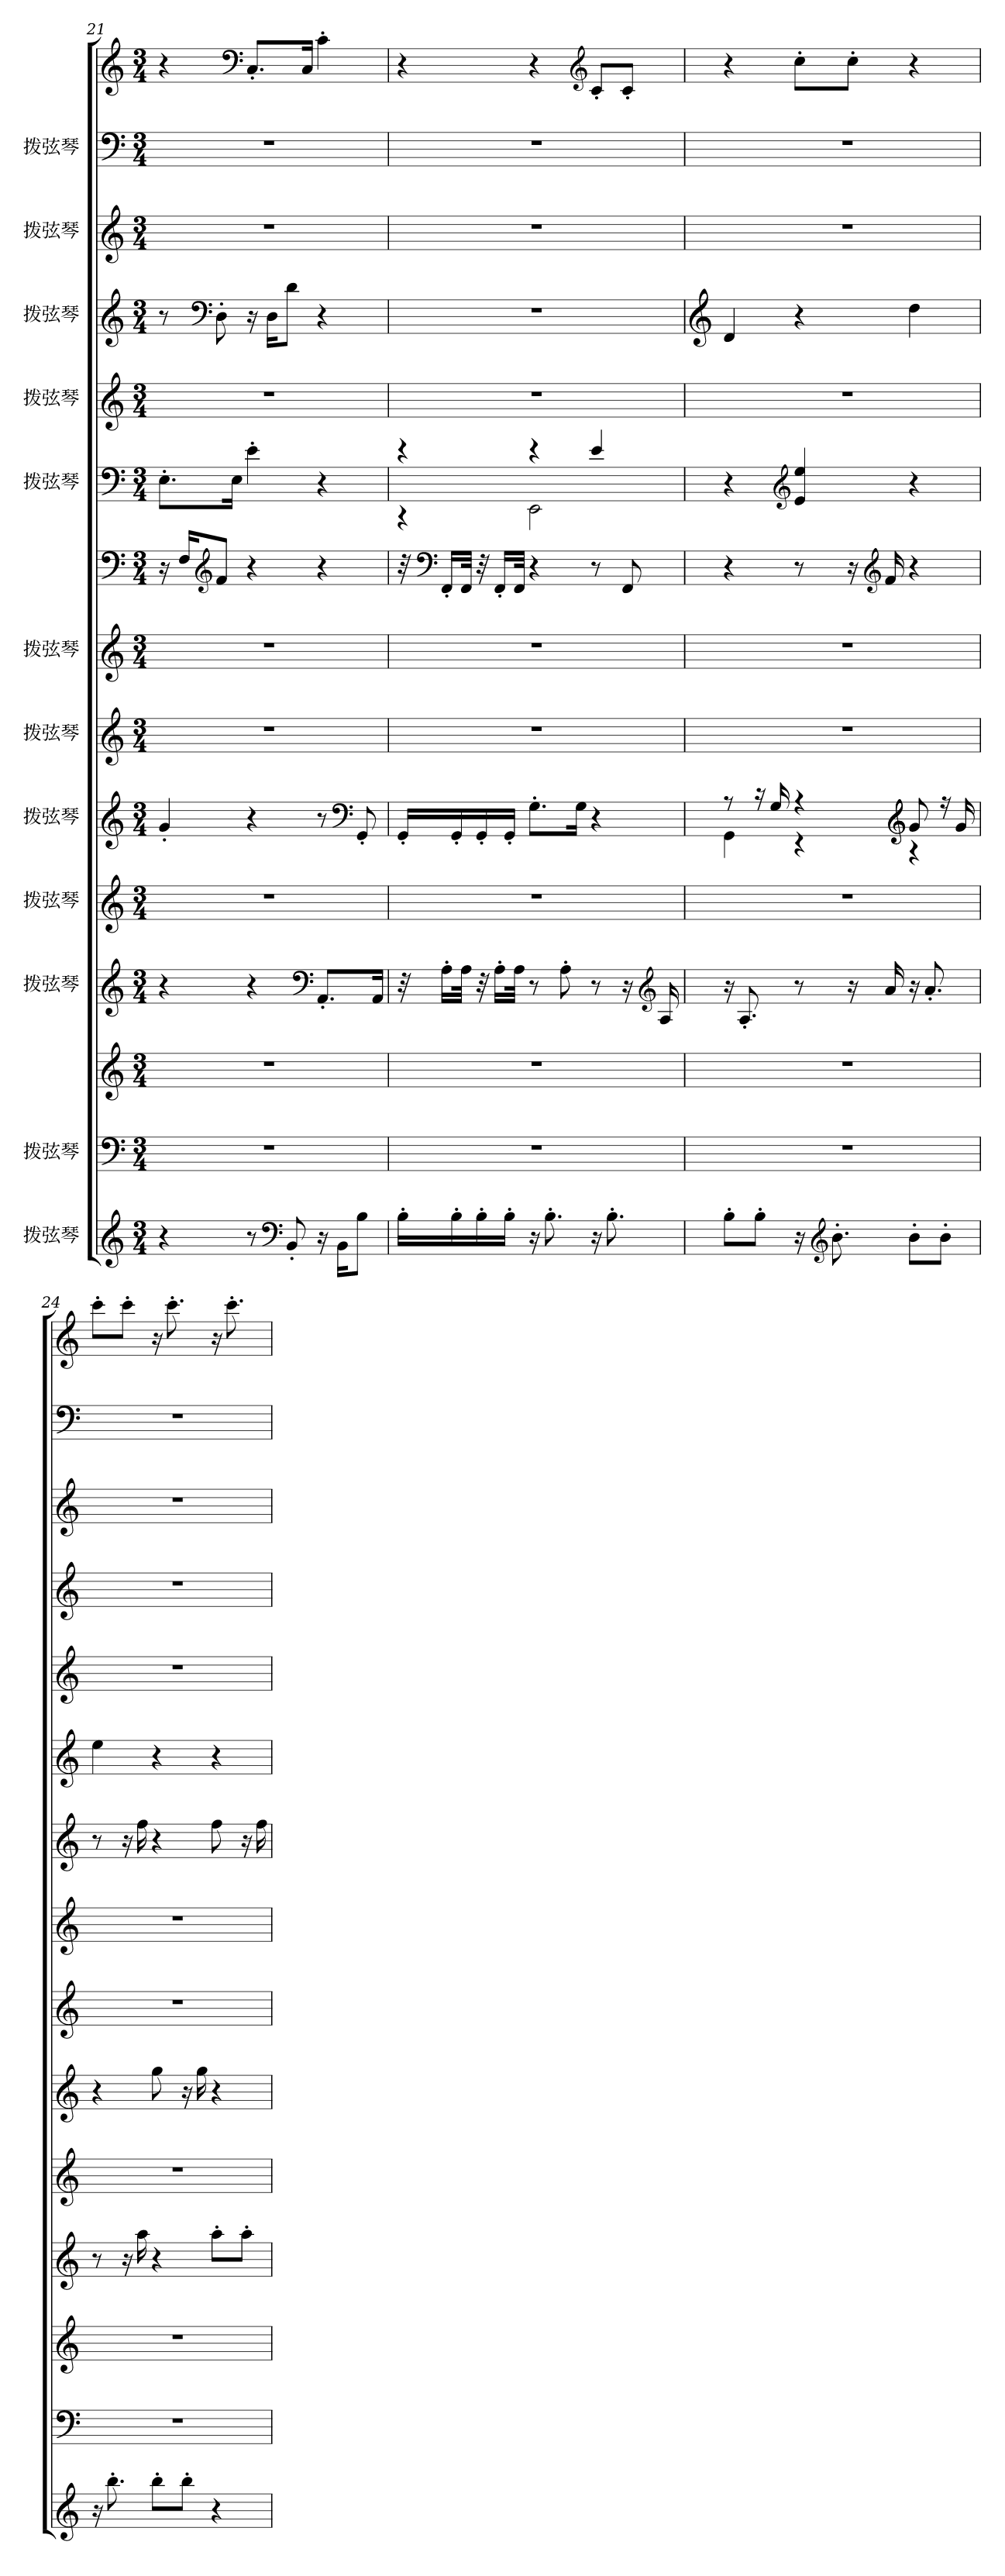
**kern	**kern	**kern	**kern	**kern	**kern	**kern	**kern	**kern	**kern	**kern	**kern	**kern	**kern	**kern
*part12	*part11	*part11	*part10	*part9	*part8	*part7	*part6	*part6	*part5	*part4	*part3	*part2	*part1	*part1
*staff15	*staff14	*staff13	*staff12	*staff11	*staff10	*staff9	*staff8	*staff7	*staff6	*staff5	*staff4	*staff3	*staff2	*staff1
*I"拨弦琴	*I"拨弦琴	*	*I"拨弦琴	*I"拨弦琴	*I"拨弦琴	*I"拨弦琴	*I"拨弦琴	*	*I"拨弦琴	*I"拨弦琴	*I"拨弦琴	*I"拨弦琴	*I"拨弦琴	*
!!LO:PB:g=z
*clefG2	*clefF4	*clefG2	*clefG2	*clefG2	*clefG2	*clefG2	*clefG2	*clefF4	*clefF4	*clefG2	*clefG2	*clefG2	*clefF4	*clefG2
*k[]	*k[]	*k[]	*k[]	*k[]	*k[]	*k[]	*k[]	*k[]	*k[]	*k[]	*k[]	*k[]	*k[]	*k[]
*M3/4	*M3/4	*M3/4	*M3/4	*M3/4	*M3/4	*M3/4	*M3/4	*M3/4	*M3/4	*M3/4	*M3/4	*M3/4	*M3/4	*M3/4
=21	=21	=21	=21	=21	=21	=21	=21	=21	=21	=21	=21	=21	=21	=21
4r	2.r	2.r	4r	2.r	4g'/	2.r	2.r	16r	8.E'\L	2.r	8r	2.r	2.r	4r
.	.	.	.	.	.	.	.	16F/KL	.	.	.	.	.	.
*	*	*	*	*	*	*	*	*clefG2	*	*	*clefF4	*	*	*
.	.	.	.	.	.	.	.	8f/J	.	.	8D'\	.	.	.
.	.	.	.	.	.	.	.	.	16E\Jk	.	.	.	.	.
*	*	*	*	*	*	*	*	*	*	*	*	*	*	*clefF4
8r	.	.	4r	.	4r	.	.	4r	4e'\	.	16r	.	.	8.C'/L
.	.	.	.	.	.	.	.	.	.	.	16D\KL	.	.	.
*clefF4	*	*	*	*	*	*	*	*	*	*	*	*	*	*
8BB'/	.	.	.	.	.	.	.	.	.	.	8d\J	.	.	.
.	.	.	.	.	.	.	.	.	.	.	.	.	.	16C/Jk
*	*	*	*clefF4	*	*	*	*	*	*	*	*	*	*	*
16r	.	.	8.AA'/L	.	8r	.	.	4r	4r	.	4r	.	.	4c'\
16BB\KL	.	.	.	.	.	.	.	.	.	.	.	.	.	.
*	*	*	*	*	*clefF4	*	*	*	*	*	*	*	*	*
8B\J	.	.	.	.	8GG'/	.	.	.	.	.	.	.	.	.
.	.	.	16AA/Jk	.	.	.	.	.	.	.	.	.	.	.
=22	=22	=22	=22	=22	=22	=22	=22	=22	=22	=22	=22	=22	=22	=22
*	*	*	*	*	*	*	*	*	*^	*	*	*	*	*
16B'\LL	2.r	2.r	32r	2.r	16GG'/LL	2.r	2.r	32r	4r	4r	2.r	2.r	2.r	2.r	4r
*	*	*	*	*	*	*	*	*clefF4	*	*	*	*	*	*	*
.	.	.	16A'\LL	.	.	.	.	16FF'/LL	.	.	.	.	.	.	.
16B'\	.	.	.	.	16GG'/	.	.	.	.	.	.	.	.	.	.
.	.	.	32A\JJk	.	.	.	.	32FF/JJk	.	.	.	.	.	.	.
16B'\	.	.	32r	.	16GG'/	.	.	32r	.	.	.	.	.	.	.
.	.	.	16A'\LL	.	.	.	.	16FF'/LL	.	.	.	.	.	.	.
16B'\JJ	.	.	.	.	16GG'/JJ	.	.	.	.	.	.	.	.	.	.
.	.	.	32A\JJk	.	.	.	.	32FF/JJk	.	.	.	.	.	.	.
16r	.	.	8r	.	8.G'\L	.	.	4r	4r	2EE\	.	.	.	.	4r
8.B'\	.	.	.	.	.	.	.	.	.	.	.	.	.	.	.
.	.	.	8A'\	.	.	.	.	.	.	.	.	.	.	.	.
.	.	.	.	.	16G\Jk	.	.	.	.	.	.	.	.	.	.
*	*	*	*	*	*	*	*	*	*	*	*	*	*	*	*clefG2
16r	.	.	8r	.	4r	.	.	8r	4e/	.	.	.	.	.	8c'/L
8.B'\	.	.	.	.	.	.	.	.	.	.	.	.	.	.	.
.	.	.	16r	.	.	.	.	8FF/	.	.	.	.	.	.	8c'/J
*	*	*	*clefG2	*	*	*	*	*	*	*	*	*	*	*	*
.	.	.	16A/	.	.	.	.	.	.	.	.	.	.	.	.
*	*	*	*	*	*	*	*	*	*v	*v	*	*	*	*	*
!!LO:PB:g=z
=23	=23	=23	=23	=23	=23	=23	=23	=23	=23	=23	=23	=23	=23	=23
*	*	*	*	*	*	*	*	*	*	*	*clefG2	*	*	*
*	*	*	*	*	*^	*	*	*	*	*	*	*	*	*
8B'\L	2.r	2.r	16r	2.r	8r	4GG\	2.r	2.r	4r	4r	2.r	4d/	2.r	2.r	4r
.	.	.	8.A'/	.	.	.	.	.	.	.	.	.	.	.	.
8B'\J	.	.	.	.	16r	.	.	.	.	.	.	.	.	.	.
.	.	.	.	.	16G/	.	.	.	.	.	.	.	.	.	.
*	*	*	*	*	*	*	*	*	*	*clefG2	*	*	*	*	*
16r	.	.	8r	.	4r	4r	.	.	8r	4e/ 4ee/	.	4r	.	.	8cc'\L
*clefG2	*	*	*	*	*	*	*	*	*	*	*	*	*	*	*
8.b'\	.	.	.	.	.	.	.	.	.	.	.	.	.	.	.
.	.	.	16r	.	.	.	.	.	16r	.	.	.	.	.	8cc'\J
*	*	*	*	*	*	*	*	*	*clefG2	*	*	*	*	*	*
.	.	.	16a/	.	.	.	.	.	16f/	.	.	.	.	.	.
*	*	*	*	*	*clefG2	*	*	*	*	*	*	*	*	*	*
8b'\L	.	.	16r	.	8g/	4r	.	.	4r	4r	.	4dd\	.	.	4r
.	.	.	8.a'/	.	.	.	.	.	.	.	.	.	.	.	.
8b'\J	.	.	.	.	16r	.	.	.	.	.	.	.	.	.	.
.	.	.	.	.	16g/	.	.	.	.	.	.	.	.	.	.
*	*	*	*	*	*v	*v	*	*	*	*	*	*	*	*	*
=24	=24	=24	=24	=24	=24	=24	=24	=24	=24	=24	=24	=24	=24	=24
16r	2.r	2.r	8r	2.r	4r	2.r	2.r	8r	4ee\	2.r	2.r	2.r	2.r	8ccc'\L
8.bb'\	.	.	.	.	.	.	.	.	.	.	.	.	.	.
.	.	.	16r	.	.	.	.	16r	.	.	.	.	.	8ccc'\J
.	.	.	16aa\	.	.	.	.	16ff\	.	.	.	.	.	.
8bb'\L	.	.	4r	.	8gg\	.	.	4r	4r	.	.	.	.	16r
.	.	.	.	.	.	.	.	.	.	.	.	.	.	8.ccc'\
8bb'\J	.	.	.	.	16r	.	.	.	.	.	.	.	.	.
.	.	.	.	.	16gg\	.	.	.	.	.	.	.	.	.
4r	.	.	8aa'\L	.	4r	.	.	8ff\	4r	.	.	.	.	16r
.	.	.	.	.	.	.	.	.	.	.	.	.	.	8.ccc'\
.	.	.	8aa'\J	.	.	.	.	16r	.	.	.	.	.	.
.	.	.	.	.	.	.	.	16ff\	.	.	.	.	.	.
=	=	=	=	=	=	=	=	=	=	=	=	=	=	=
*-	*-	*-	*-	*-	*-	*-	*-	*-	*-	*-	*-	*-	*-	*-
